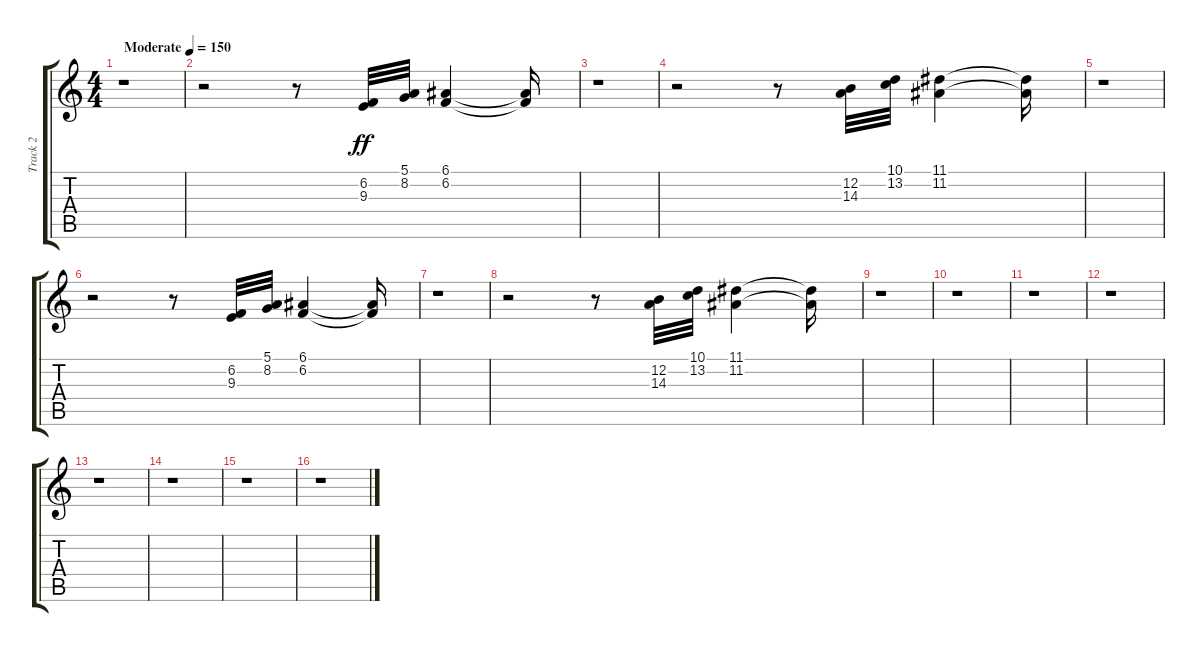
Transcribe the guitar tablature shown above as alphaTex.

\track ("Track 2" "Track 2") {instrument lead1square}
\staff {score tabs}
\tuning (E4 B3 G3 D3 A2 E2) {hide}
\ts (4 4)
\tempo (150 "Moderate")
\clef g2
\ks c
r.1{dy ff instrument lead1square} |
r.2 r.8 (6.2 9.3).32 (5.1 8.2).32 (6.1 6.2).4 (6.1{t} 6.2{t}).16 |
r.1 |
r.2 r.8 (12.2 14.3).32 (10.1 13.2).32 (11.1 11.2).4 (11.1{t} 11.2{t}).16 |
r.1 |
r.2 r.8 (6.2 9.3).32 (5.1 8.2).32 (6.1 6.2).4 (6.1{t} 6.2{t}).16 |
r.1 |
r.2 r.8 (12.2 14.3).32 (10.1 13.2).32 (11.1 11.2).4 (11.1{t} 11.2{t}).16 |
r.1 |
r.1 |
r.1 |
r.1 |
r.1 |
r.1 |
r.1 |
r.1
